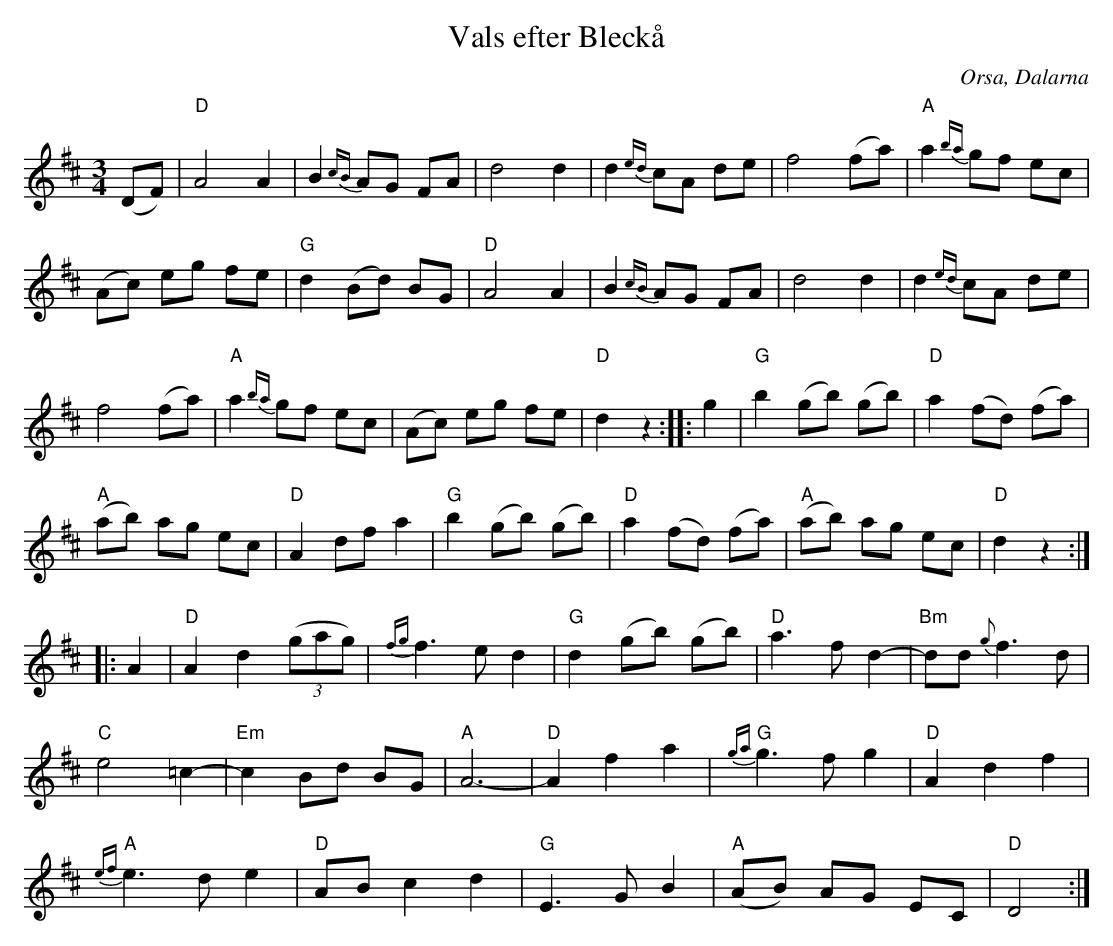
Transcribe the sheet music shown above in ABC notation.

X:1
T:Vals efter Bleckå
O:Orsa, Dalarna
Q:120
M:3/4
L:1/8
K:D
(DF) | "D" A4 A2 | B2{cB} AG FA | d4 d2 | d2{ed} cA de | f4 (fa) | "A" a2{ba} gf ec |
(Ac) eg fe | "G" d2 (Bd) BG | "D" A4 A2 | B2{cB} AG FA | d4 d2 | d2{ed} cA de |
f4 (fa) | "A" a2{ba} gf ec | (Ac) eg fe | "D" d2 z2 :: g2 | "G" b2 (gb) (gb) | "D" a2 (fd) (fa) |
"A" (ab) ag ec | "D" A2 df a2 | "G" b2 (gb) (gb) | "D" a2 (fd) (fa) | "A" (ab) ag ec | "D" d2 z2 :|
|: A2 | "D" A2 d2 (3(gag) | {fg}f3 e d2 | "G" d2 (gb) (gb) | "D" a3 f d2- | "Bm" dd {g}f3 d |
"C" e4 =c2- | "Em" c2 Bd BG | "A" A6- | "D" A2 f2 a2 | "G" {ga}g3 f g2 | "D" A2 d2 f2 |
"A" {ef}e3 d e2 | "D" AB c2 d2 | "G" E3 G B2 | "A" (AB) AG EC | "D" D4 :|
